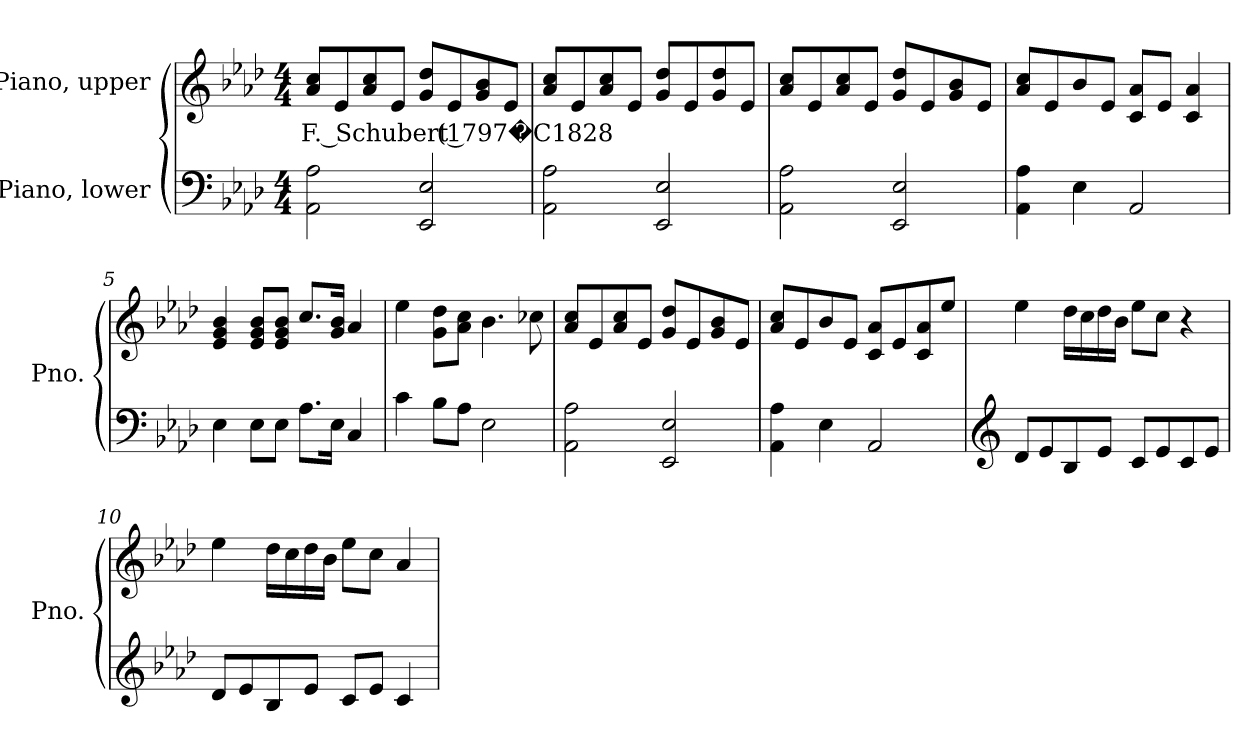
**kern	**kern	**text
*part2	*part1	*part1
*staff2	*staff1	*staff1
*I"Piano, lower	*I"Piano, upper	*
*I'Pno.	*I'Pno.	*
*clefF4	*clefG2	*
*k[b-e-a-d-]	*k[b-e-a-d-]	*
*M4/4	*M4/4	*
*MM60	*MM60	*
=1	=1	=1
!	!	!LO:LY:b
2AA-\ 2A-\	8a-/ 8cc/L	F. Schubert (1797�C1828
.	8e-/	.
.	8a-/ 8cc/	.
.	8e-/J	.
2EE-/ 2E-/	8g/ 8dd-/L	.
.	8e-/	.
.	8g/ 8b-/	.
.	8e-/J	.
=2	=2	=2
2AA-\ 2A-\	8a-/ 8cc/L	.
.	8e-/	.
.	8a-/ 8cc/	.
.	8e-/J	.
2EE-/ 2E-/	8g/ 8dd-/L	.
.	8e-/	.
.	8g/ 8dd-/	.
.	8e-/J	.
=3	=3	=3
2AA-\ 2A-\	8a-/ 8cc/L	.
.	8e-/	.
.	8a-/ 8cc/	.
.	8e-/J	.
2EE-/ 2E-/	8g/ 8dd-/L	.
.	8e-/	.
.	8g/ 8b-/	.
.	8e-/J	.
!!LO:LB:g=z
=4	=4	=4
4AA-\ 4A-\	8a-/ 8cc/L	.
.	8e-/	.
4E-\	8b-/	.
.	8e-/J	.
2AA-/	8c/ 8a-/L	.
.	8e-/J	.
.	4c/ 4a-/	.
=5	=5	=5
4E-\	4e-/ 4g/ 4b-/	.
8E-\L	8e-/ 8g/ 8b-/L	.
8E-\J	8e-/ 8g/ 8b-/J	.
8.A-\L	8.cc/L	.
16E-\Jk	16g/ 16b-/Jk	.
4C/	4a-/	.
=6	=6	=6
4c\	4ee-\	.
8B-\L	8g\ 8dd-\L	.
8A-\J	8a-\ 8cc\J	.
2E-\	4.b-\	.
.	8cc-X\	.
=7	=7	=7
2AA-\ 2A-\	8a-/ 8cc/L	.
.	8e-/	.
.	8a-/ 8cc/	.
.	8e-/J	.
2EE-/ 2E-/	8g/ 8dd-/L	.
.	8e-/	.
.	8g/ 8b-/	.
.	8e-/J	.
=8	=8	=8
4AA-\ 4A-\	8a-/ 8cc/L	.
.	8e-/	.
4E-\	8b-/	.
.	8e-/J	.
2AA-/	8c/ 8a-/L	.
.	8e-/	.
.	8c/ 8a-/	.
.	8ee-/J	.
!!LO:LB:g=z
=9	=9	=9
*clefG2	*	*
8d-/L	4ee-\	.
8e-/	.	.
8B-/	16dd-\LL	.
.	16cc\	.
8e-/J	16dd-\	.
.	16b-\JJ	.
8c/L	8ee-\L	.
8e-/	8cc\J	.
8c/	4r	.
8e-/J	.	.
=10	=10	=10
8d-/L	4ee-\	.
8e-/	.	.
8B-/	16dd-\LL	.
.	16cc\	.
8e-/J	16dd-\	.
.	16b-\JJ	.
8c/L	8ee-\L	.
8e-/J	8cc\J	.
4c/	4a-/	.
=	=	=
*-	*-	*-
